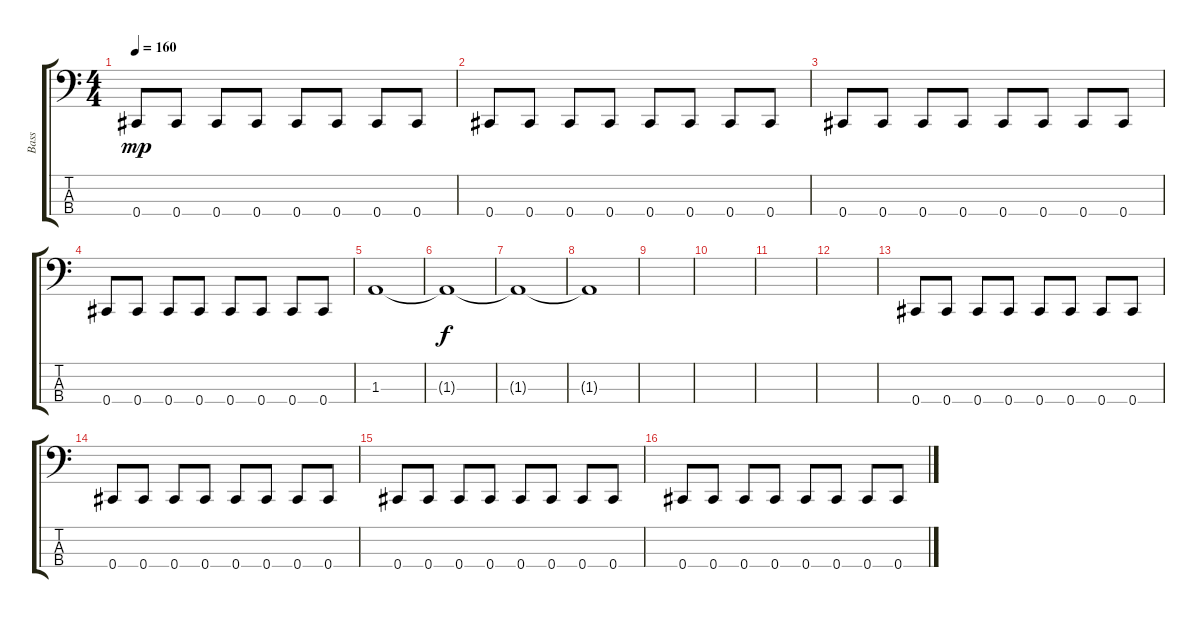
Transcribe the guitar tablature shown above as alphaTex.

\track ("Bass" "Bass") {instrument electricbasspick}
\staff {score tabs}
\tuning (Gb2 Db2 Ab1 Db1) {hide}
\ts (4 4)
\tempo 160
\clef f4
\ks c
0.4.8{dy mp} 0.4.8 0.4.8 0.4.8 0.4.8 0.4.8 0.4.8 0.4.8 |
0.4.8 0.4.8 0.4.8 0.4.8 0.4.8 0.4.8 0.4.8 0.4.8 |
0.4.8 0.4.8 0.4.8 0.4.8 0.4.8 0.4.8 0.4.8 0.4.8 |
0.4.8 0.4.8 0.4.8 0.4.8 0.4.8 0.4.8 0.4.8 0.4.8 |
1.3.1 |
1.3{t}.1{dy f} |
1.3{t}.1 |
1.3{t}.1 |
|
|
|
|
0.4.8 0.4.8 0.4.8 0.4.8 0.4.8 0.4.8 0.4.8 0.4.8 |
0.4.8 0.4.8 0.4.8 0.4.8 0.4.8 0.4.8 0.4.8 0.4.8 |
0.4.8 0.4.8 0.4.8 0.4.8 0.4.8 0.4.8 0.4.8 0.4.8 |
0.4.8 0.4.8 0.4.8 0.4.8 0.4.8 0.4.8 0.4.8 0.4.8
